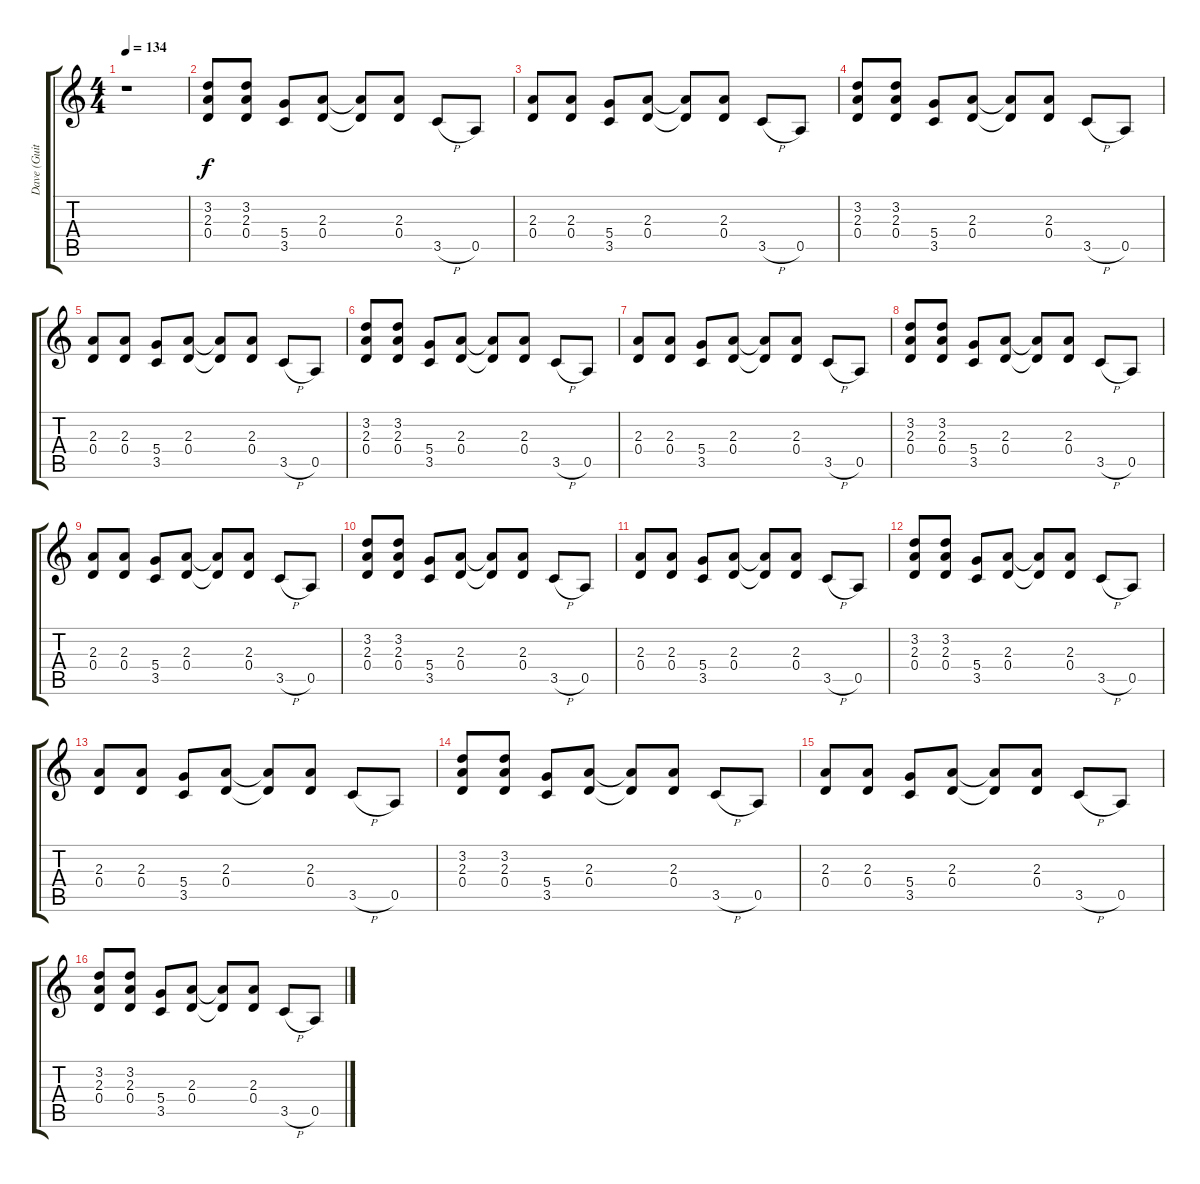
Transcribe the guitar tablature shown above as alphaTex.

\track ("Dave (Guitar 1)" "Dave (Guit") {instrument distortionguitar}
\staff {score tabs}
\tuning (E4 B3 G3 D3 A2 E2) {hide}
\ts (4 4)
\tempo 134
\clef g2
\ks c
r.1{dy f} |
(3.2 2.3 0.4).8 (3.2 2.3 0.4).8 (5.4 3.5).8 (2.3 0.4).8 (2.3{t} 0.4{t}).8 (2.3 0.4).8 3.5{h}.8 0.5.8 |
(2.3 0.4).8 (2.3 0.4).8 (5.4 3.5).8 (2.3 0.4).8 (2.3{t} 0.4{t}).8 (2.3 0.4).8 3.5{h}.8 0.5.8 |
(3.2 2.3 0.4).8 (3.2 2.3 0.4).8 (5.4 3.5).8 (2.3 0.4).8 (2.3{t} 0.4{t}).8 (2.3 0.4).8 3.5{h}.8 0.5.8 |
(2.3 0.4).8 (2.3 0.4).8 (5.4 3.5).8 (2.3 0.4).8 (2.3{t} 0.4{t}).8 (2.3 0.4).8 3.5{h}.8 0.5.8 |
(3.2 2.3 0.4).8 (3.2 2.3 0.4).8 (5.4 3.5).8 (2.3 0.4).8 (2.3{t} 0.4{t}).8 (2.3 0.4).8 3.5{h}.8 0.5.8 |
(2.3 0.4).8 (2.3 0.4).8 (5.4 3.5).8 (2.3 0.4).8 (2.3{t} 0.4{t}).8 (2.3 0.4).8 3.5{h}.8 0.5.8 |
(3.2 2.3 0.4).8 (3.2 2.3 0.4).8 (5.4 3.5).8 (2.3 0.4).8 (2.3{t} 0.4{t}).8 (2.3 0.4).8 3.5{h}.8 0.5.8 |
(2.3 0.4).8 (2.3 0.4).8 (5.4 3.5).8 (2.3 0.4).8 (2.3{t} 0.4{t}).8 (2.3 0.4).8 3.5{h}.8 0.5.8 |
(3.2 2.3 0.4).8 (3.2 2.3 0.4).8 (5.4 3.5).8 (2.3 0.4).8 (2.3{t} 0.4{t}).8 (2.3 0.4).8 3.5{h}.8 0.5.8 |
(2.3 0.4).8 (2.3 0.4).8 (5.4 3.5).8 (2.3 0.4).8 (2.3{t} 0.4{t}).8 (2.3 0.4).8 3.5{h}.8 0.5.8 |
(3.2 2.3 0.4).8 (3.2 2.3 0.4).8 (5.4 3.5).8 (2.3 0.4).8 (2.3{t} 0.4{t}).8 (2.3 0.4).8 3.5{h}.8 0.5.8 |
(2.3 0.4).8 (2.3 0.4).8 (5.4 3.5).8 (2.3 0.4).8 (2.3{t} 0.4{t}).8 (2.3 0.4).8 3.5{h}.8 0.5.8 |
(3.2 2.3 0.4).8 (3.2 2.3 0.4).8 (5.4 3.5).8 (2.3 0.4).8 (2.3{t} 0.4{t}).8 (2.3 0.4).8 3.5{h}.8 0.5.8 |
(2.3 0.4).8 (2.3 0.4).8 (5.4 3.5).8 (2.3 0.4).8 (2.3{t} 0.4{t}).8 (2.3 0.4).8 3.5{h}.8 0.5.8 |
(3.2 2.3 0.4).8 (3.2 2.3 0.4).8 (5.4 3.5).8 (2.3 0.4).8 (2.3{t} 0.4{t}).8 (2.3 0.4).8 3.5{h}.8 0.5.8
